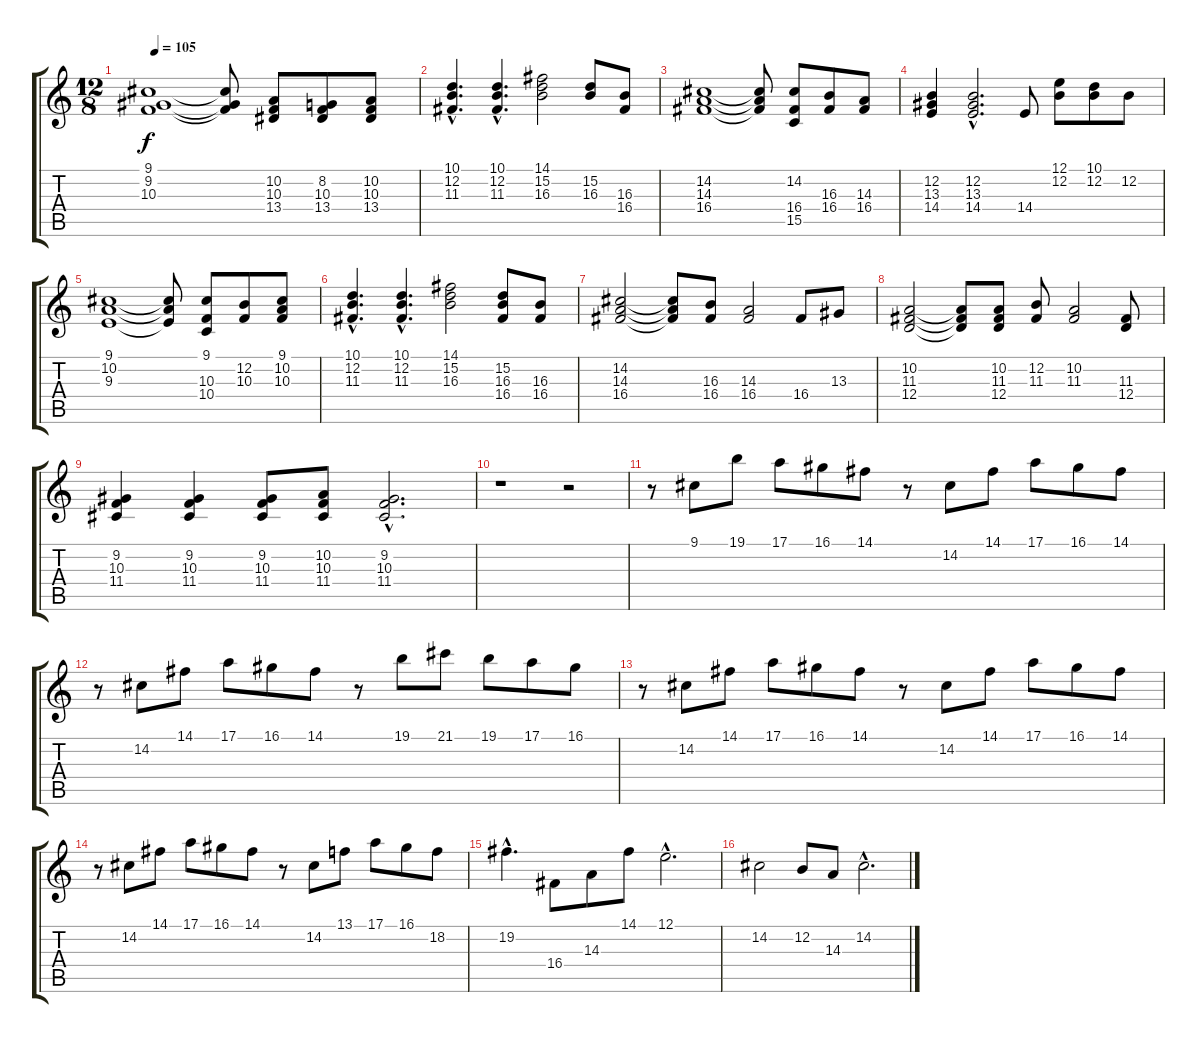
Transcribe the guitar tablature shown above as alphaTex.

\track "" {instrument brightacousticpiano}
\staff {score tabs}
\tuning (E4 B3 G3 D3 A2 E2) {hide}
\ts (12 8)
\tempo 105
\clef g2
\ks c
(9.1 9.2 10.3).1{dy f} (9.1{t} 9.2{t} 10.3{t}).8 (10.2 10.3 13.4).8 (8.2 10.3 13.4).8 (10.2 10.3 13.4).8 |
(10.1{hac} 12.2{hac} 11.3{hac}).4{d} (10.1{hac} 12.2{hac} 11.3{hac}).4{d} (14.1 15.2 16.3).2 (15.2 16.3).8 (16.3 16.4).8 |
(14.2 14.3 16.4).1 (14.2{t} 14.3{t} 16.4{t}).8 (14.2 16.4 15.5).8 (16.3 16.4).8 (14.3 16.4).8 |
(12.2 13.3 14.4).4 (12.2{hac} 13.3{hac} 14.4{hac}).2{d} 14.4.8 (12.1 12.2).8 (10.1 12.2).8 12.2.8 |
(9.1 10.2 9.3).1 (9.1{t} 10.2{t} 9.3{t}).8 (9.1 10.3 10.4).8 (12.2 10.3).8 (9.1 10.2 10.3).8 |
(10.1{hac} 12.2{hac} 11.3{hac}).4{d} (10.1{hac} 12.2{hac} 11.3{hac}).4{d} (14.1 15.2 16.3).2 (15.2 16.3 16.4).8 (16.3 16.4).8 |
(14.2 14.3 16.4).2 (14.2{t} 14.3{t} 16.4{t}).8 (16.3 16.4).8 (14.3 16.4).2 16.4.8 13.3.8 |
(10.2 11.3 12.4).2 (10.2{t} 11.3{t} 12.4{t}).8 (10.2 11.3 12.4).8 (12.2 11.3).8 (10.2 11.3).2 (11.3 12.4).8 |
(9.2 10.3 11.4).4 (9.2 10.3 11.4).4 (9.2 10.3 11.4).8 (10.2 10.3 11.4).8 (9.2{hac} 10.3{hac} 11.4{hac}).2{d} |
r.1 r.2 |
r.8 9.1.8 19.1.8 17.1.8 16.1.8 14.1.8 r.8 14.2.8 14.1.8 17.1.8 16.1.8 14.1.8 |
r.8 14.2.8 14.1.8 17.1.8 16.1.8 14.1.8 r.8 19.1.8 21.1.8 19.1.8 17.1.8 16.1.8 |
r.8 14.2.8 14.1.8 17.1.8 16.1.8 14.1.8 r.8 14.2.8 14.1.8 17.1.8 16.1.8 14.1.8 |
r.8 14.2.8 14.1.8 17.1.8 16.1.8 14.1.8 r.8 14.2.8 13.1.8 17.1.8 16.1.8 18.2.8 |
19.2{hac}.4{d} 16.4.8 14.3.8 14.1.8 12.1{hac}.2{d} |
14.2.2 12.2.8 14.3.8 14.2{hac}.2{d}
